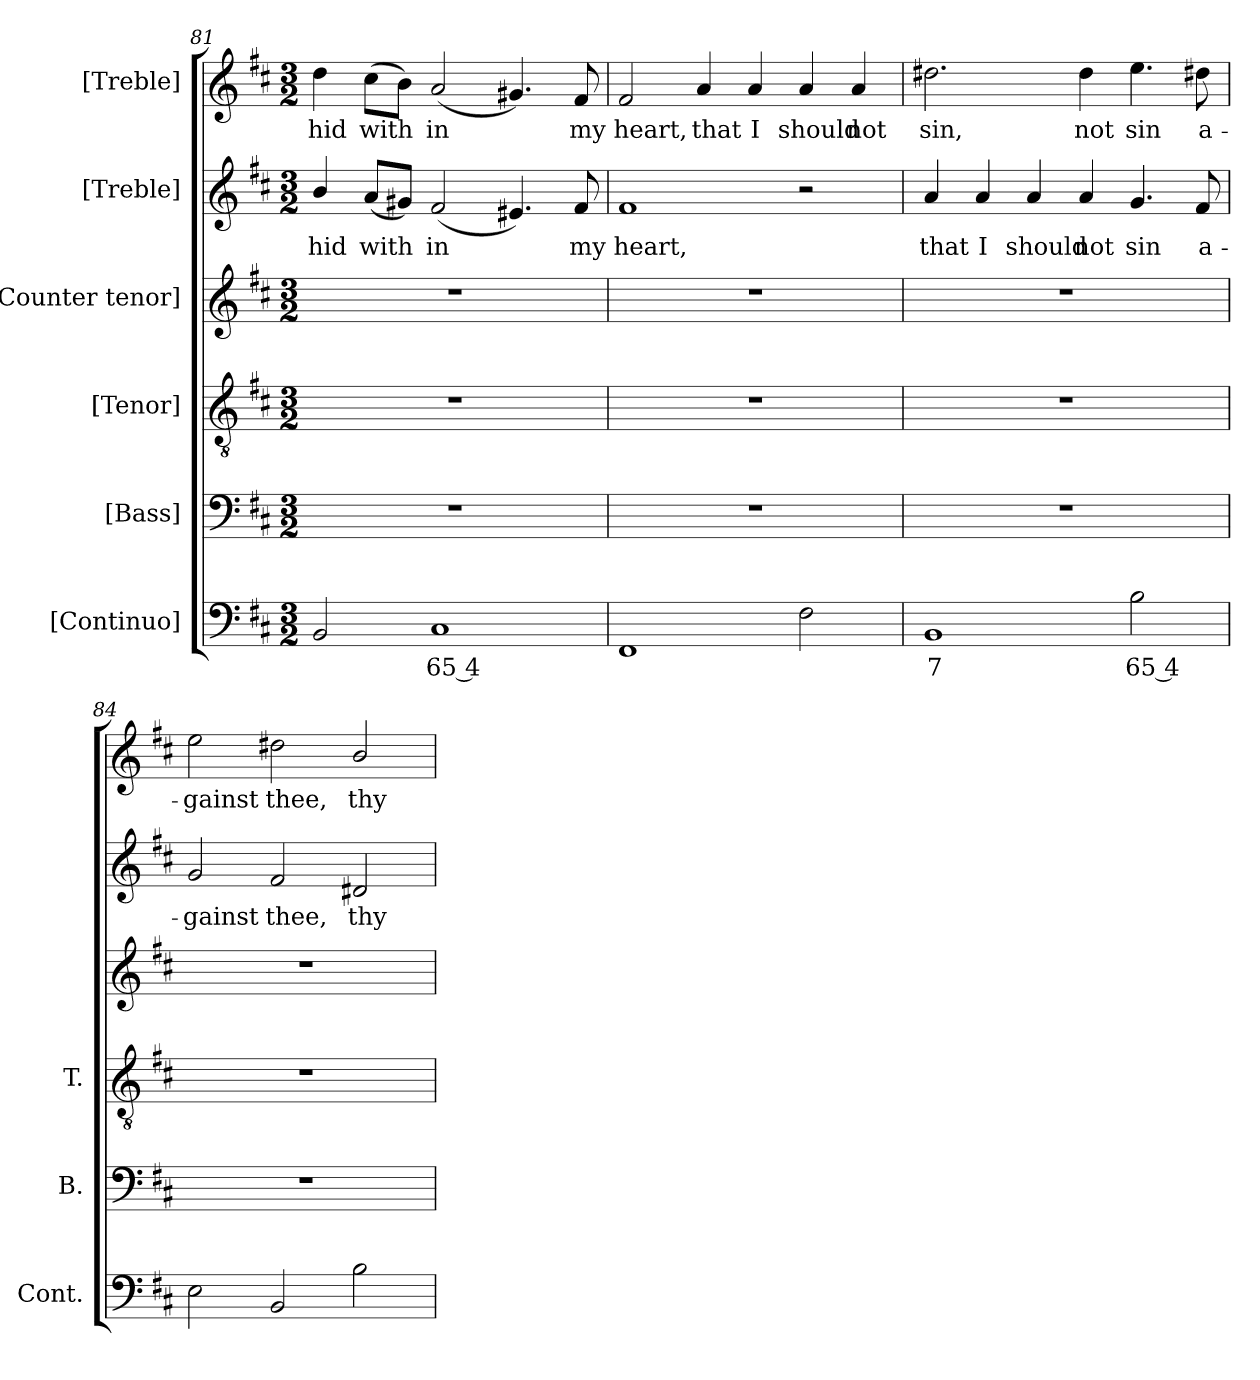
**kern	**text	**kern	**kern	**kern	**kern	**text	**kern	**text
*part6	*part6	*part5	*part4	*part3	*part2	*part2	*part1	*part1
*staff6	*staff6	*staff5	*staff4	*staff3	*staff2	*staff2	*staff1	*staff1
*I"[Continuo]	*	*I"[Bass]	*I"[Tenor]	*I"[Counter tenor]	*I"[Treble]	*	*I"[Treble]	*
*I'Cont.	*	*I'B.	*I'T.	*	*	*	*	*
*clefF4	*	*clefF4	*clefGv2	*clefG2	*clefG2	*	*clefG2	*
*	*	*	*ITrd7c12	*	*	*	*	*
*k[f#c#]	*	*k[f#c#]	*k[f#c#]	*k[f#c#]	*k[f#c#]	*	*k[f#c#]	*
*D:	*	*D:	*D:	*D:	*D:	*	*D:	*
*M3/2	*	*M3/2	*M3/2	*M3/2	*M3/2	*	*M3/2	*
=81	=81	=81	=81	=81	=81	=81	=81	=81
!	!	!LO:N:vis=1	!LO:N:vis=1	!LO:N:vis=1	!	!	!	!
!	!	!	!	!	!	!LO:LY:b:color=#000000	!	!
!	!	!	!	!	!	!	!	!LO:LY:b:color=#000000
2BBi/	.	1.r	1.r	1.r	4bi/	hid	4ddi\	hid
!	!	!	!	!	!	!LO:LY:b:color=#000000	!	!
!	!	!	!	!	!	!	!	!LO:LY:b:color=#000000
.	.	.	.	.	(8ai/L	with	(8cc#i\L	with
.	.	.	.	.	8g#Xi/J)	.	8bi\J)	.
!	!LO:LY:b:color=#000000	!	!	!	!	!	!	!
!	!	!	!	!	!	!LO:LY:b:color=#000000	!	!
!	!	!	!	!	!	!	!	!LO:LY:b:color=#000000
1C#i	65 4	.	.	.	(2f#i/	in	(2ai/	in
.	.	.	.	.	4.e#Xi/)	.	4.g#Xi/)	.
!	!	!	!	!	!	!LO:LY:b:color=#000000	!	!
!	!	!	!	!	!	!	!	!LO:LY:b:color=#000000
.	.	.	.	.	8f#i/	my	8f#i/	my
=82	=82	=82	=82	=82	=82	=82	=82	=82
!	!	!LO:N:vis=1	!LO:N:vis=1	!LO:N:vis=1	!	!	!	!
!	!	!	!	!	!	!LO:LY:b:color=#000000	!	!
!	!	!	!	!	!	!	!	!LO:LY:b:color=#000000
1FF#i	.	1.r	1.r	1.r	1f#i	heart,	2f#i/	heart,
!	!	!	!	!	!	!	!	!LO:LY:b:color=#000000
.	.	.	.	.	.	.	4ai/	that
!	!	!	!	!	!	!	!	!LO:LY:b:color=#000000
.	.	.	.	.	.	.	4ai/	I
!	!	!	!	!	!	!	!	!LO:LY:b:color=#000000
2F#i\	.	.	.	.	2r	.	4ai/	should
!	!	!	!	!	!	!	!	!LO:LY:b:color=#000000
.	.	.	.	.	.	.	4ai/	not
=83	=83	=83	=83	=83	=83	=83	=83	=83
!	!LO:LY:b:color=#000000	!LO:N:vis=1	!LO:N:vis=1	!LO:N:vis=1	!	!	!	!
!	!	!	!	!	!	!LO:LY:b:color=#000000	!	!
!	!	!	!	!	!	!	!	!LO:LY:b:color=#000000
1BBi	7	1.r	1.r	1.r	4ai/	that	2.dd#Xi\	sin,
!	!	!	!	!	!	!LO:LY:b:color=#000000	!	!
.	.	.	.	.	4ai/	I	.	.
!	!	!	!	!	!	!LO:LY:b:color=#000000	!	!
.	.	.	.	.	4ai/	should	.	.
!	!	!	!	!	!	!LO:LY:b:color=#000000	!	!
!	!	!	!	!	!	!	!	!LO:LY:b:color=#000000
.	.	.	.	.	4ai/	not	4dd#i\	not
!	!LO:LY:b:color=#000000	!	!	!	!	!	!	!
!	!	!	!	!	!	!LO:LY:b:color=#000000	!	!
!	!	!	!	!	!	!	!	!LO:LY:b:color=#000000
2Bi\	65 4	.	.	.	4.gi/	sin	4.eei\	sin
!	!	!	!	!	!	!LO:LY:b:color=#000000	!	!
!	!	!	!	!	!	!	!	!LO:LY:b:color=#000000
.	.	.	.	.	8f#i/	a-	8dd#Xi\	a-
!!LO:LB:g=z
=84	=84	=84	=84	=84	=84	=84	=84	=84
!	!	!LO:N:vis=1	!LO:N:vis=1	!LO:N:vis=1	!	!	!	!
!	!	!	!	!	!	!LO:LY:b:color=#000000	!	!
!	!	!	!	!	!	!	!	!LO:LY:b:color=#000000
2Ei\	.	1.r	1.r	1.r	2gi/	-gainst	2eei\	-gainst
!	!	!	!	!	!	!LO:LY:b:color=#000000	!	!
!	!	!	!	!	!	!	!	!LO:LY:b:color=#000000
2BBi/	.	.	.	.	2f#i/	thee,	2dd#Xi\	thee,
!	!	!	!	!	!	!LO:LY:b:color=#000000	!	!
!	!	!	!	!	!	!	!	!LO:LY:b:color=#000000
2Bi\	.	.	.	.	2d#Xi/	thy	2bi/	thy
=	=	=	=	=	=	=	=	=
*-	*-	*-	*-	*-	*-	*-	*-	*-
